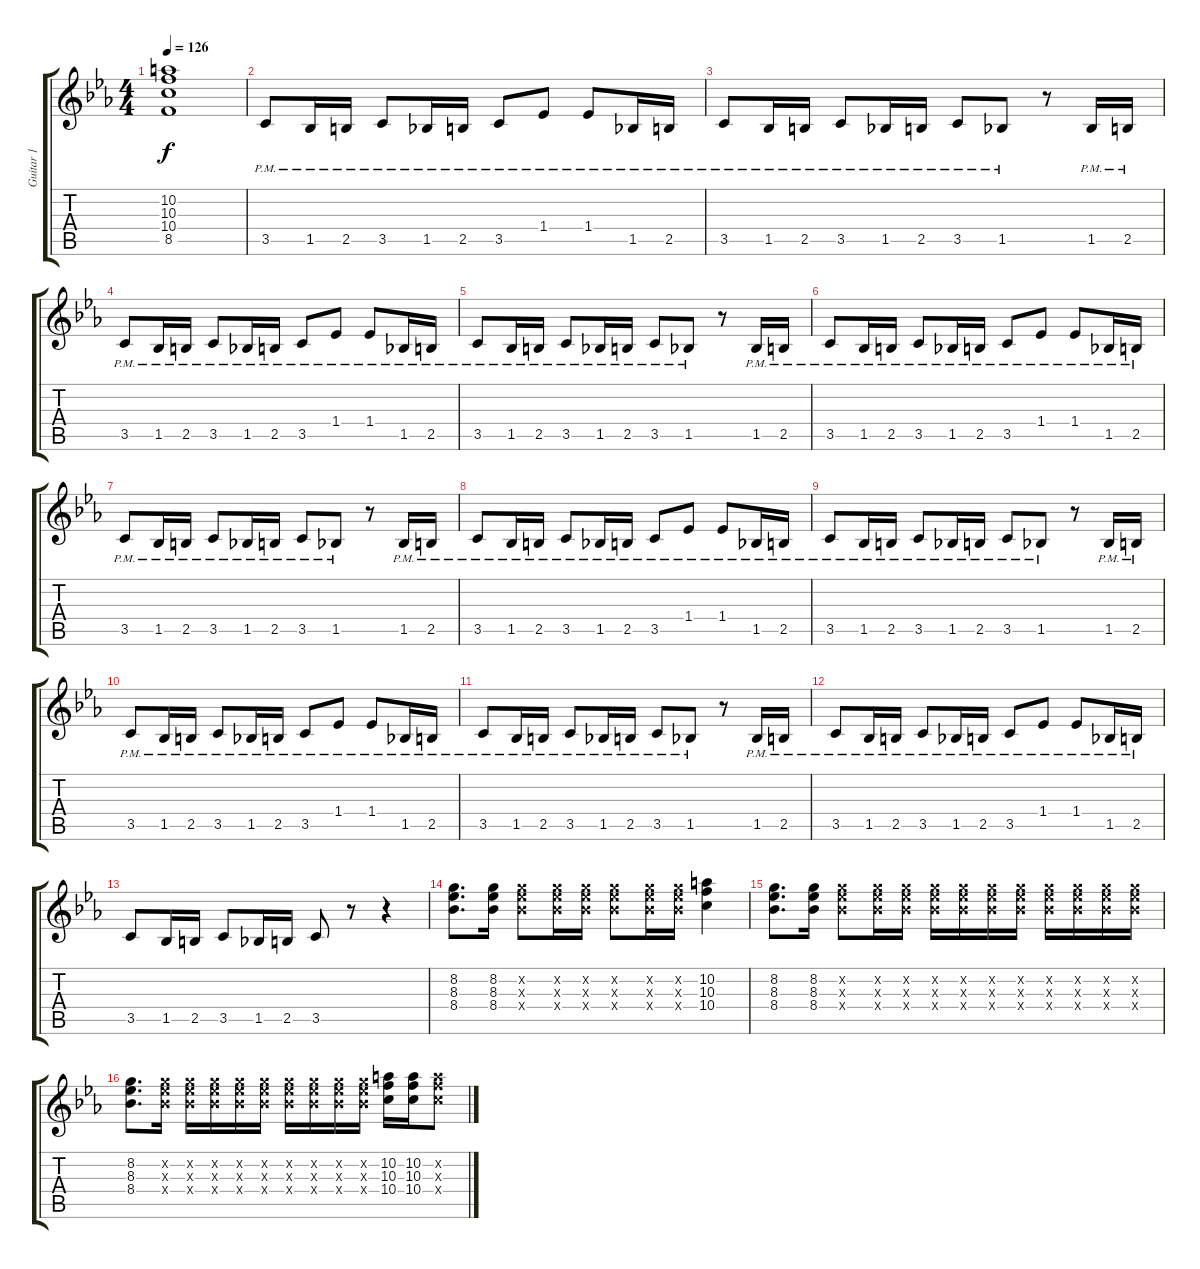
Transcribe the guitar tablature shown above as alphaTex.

\track ("Guitar 1" "Guitar 1") {instrument distortionguitar}
\staff {score tabs}
\tuning (E4 B3 G3 D3 A2 E2) {hide}
\ts (4 4)
\tempo 126
\clef g2
\ks eb
(10.2{t} 10.3{t} 10.4{t} 8.5{t}).1{dy f} |
3.5{pm}.8 1.5{pm}.16 2.5{pm}.16 3.5{pm}.8 1.5{pm}.16 2.5{pm}.16 3.5{pm}.8 1.4{pm}.8 1.4{pm}.8 1.5{pm}.16 2.5{pm}.16 |
3.5{pm}.8 1.5{pm}.16 2.5{pm}.16 3.5{pm}.8 1.5{pm}.16 2.5{pm}.16 3.5{pm}.8 1.5{pm}.8 r.8 1.5{pm}.16 2.5{pm}.16 |
3.5{pm}.8 1.5{pm}.16 2.5{pm}.16 3.5{pm}.8 1.5{pm}.16 2.5{pm}.16 3.5{pm}.8 1.4{pm}.8 1.4{pm}.8 1.5{pm}.16 2.5{pm}.16 |
3.5{pm}.8 1.5{pm}.16 2.5{pm}.16 3.5{pm}.8 1.5{pm}.16 2.5{pm}.16 3.5{pm}.8 1.5{pm}.8 r.8 1.5{pm}.16 2.5{pm}.16 |
3.5{pm}.8 1.5{pm}.16 2.5{pm}.16 3.5{pm}.8 1.5{pm}.16 2.5{pm}.16 3.5{pm}.8 1.4{pm}.8 1.4{pm}.8 1.5{pm}.16 2.5{pm}.16 |
3.5{pm}.8 1.5{pm}.16 2.5{pm}.16 3.5{pm}.8 1.5{pm}.16 2.5{pm}.16 3.5{pm}.8 1.5{pm}.8 r.8 1.5{pm}.16 2.5{pm}.16 |
3.5{pm}.8 1.5{pm}.16 2.5{pm}.16 3.5{pm}.8 1.5{pm}.16 2.5{pm}.16 3.5{pm}.8 1.4{pm}.8 1.4{pm}.8 1.5{pm}.16 2.5{pm}.16 |
3.5{pm}.8 1.5{pm}.16 2.5{pm}.16 3.5{pm}.8 1.5{pm}.16 2.5{pm}.16 3.5{pm}.8 1.5{pm}.8 r.8 1.5{pm}.16 2.5{pm}.16 |
3.5{pm}.8 1.5{pm}.16 2.5{pm}.16 3.5{pm}.8 1.5{pm}.16 2.5{pm}.16 3.5{pm}.8 1.4{pm}.8 1.4{pm}.8 1.5{pm}.16 2.5{pm}.16 |
3.5{pm}.8 1.5{pm}.16 2.5{pm}.16 3.5{pm}.8 1.5{pm}.16 2.5{pm}.16 3.5{pm}.8 1.5{pm}.8 r.8 1.5{pm}.16 2.5{pm}.16 |
3.5{pm}.8 1.5{pm}.16 2.5{pm}.16 3.5{pm}.8 1.5{pm}.16 2.5{pm}.16 3.5{pm}.8 1.4{pm}.8 1.4{pm}.8 1.5{pm}.16 2.5{pm}.16 |
3.5.8 1.5.16 2.5.16 3.5.8 1.5.16 2.5.16 3.5.8 r.8 r.4 |
(8.2 8.3 8.4).8{d} (8.2 8.3 8.4).16 (8.2{x} 8.3{x} 8.4{x}).8 (8.2{x} 8.3{x} 8.4{x}).16 (8.2{x} 8.3{x} 8.4{x}).16 (8.2{x} 8.3{x} 8.4{x}).8 (8.2{x} 8.3{x} 8.4{x}).16 (8.2{x} 8.3{x} 8.4{x}).16 (10.2 10.3 10.4).4 |
(8.2 8.3 8.4).8{d} (8.2 8.3 8.4).16 (8.2{x} 8.3{x} 8.4{x}).8 (8.2{x} 8.3{x} 8.4{x}).16 (8.2{x} 8.3{x} 8.4{x}).16 (8.2{x} 8.3{x} 8.4{x}).16 (8.2{x} 8.3{x} 8.4{x}).16 (8.2{x} 8.3{x} 8.4{x}).16 (8.2{x} 8.3{x} 8.4{x}).16 (8.2{x} 8.3{x} 8.4{x}).16 (8.2{x} 8.3{x} 8.4{x}).16 (8.2{x} 8.3{x} 8.4{x}).16 (8.2{x} 8.3{x} 8.4{x}).16 |
(8.2 8.3 8.4).8{d} (8.2{x} 8.3{x} 8.4{x}).16 (8.2{x} 8.3{x} 8.4{x}).16 (8.2{x} 8.3{x} 8.4{x}).16 (8.2{x} 8.3{x} 8.4{x}).16 (8.2{x} 8.3{x} 8.4{x}).16 (8.2{x} 8.3{x} 8.4{x}).16 (8.2{x} 8.3{x} 8.4{x}).16 (8.2{x} 8.3{x} 8.4{x}).16 (8.2{x} 8.3{x} 8.4{x}).16 (10.2 10.3 10.4).16 (10.2 10.3 10.4).16 (10.2{x} 10.3{x} 10.4{x}).8
